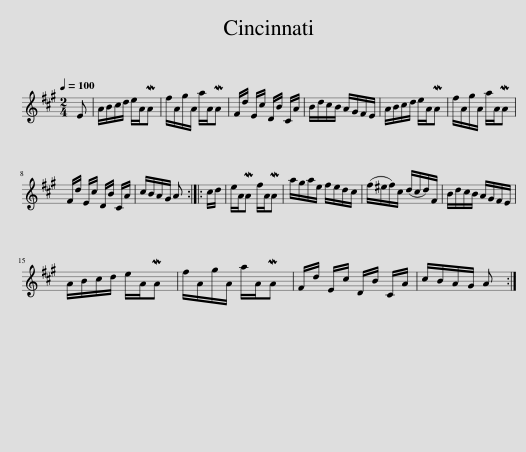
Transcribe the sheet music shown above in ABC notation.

X:1
L:1/8
Q:1/4=100
M:2/4
I:linebreak $
K:none
V:1 treble transpose="8 "
V:1
[K:A] E | A/B/c/d/ e/A/MA | f/A/g/A/ a/A/MA | F/d/ E/c/ D/B/ C/A/ | B/d/c/B/ A/G/F/E/ | %5
 A/B/c/d/ e/A/MA | f/A/g/A/ a/A/MA |$ F/d/ E/c/ D/B/ C/A/ | c/B/A/G/ A :: c/d/ | %10
 e/A/MA f/A/MA | a/g/a/e/ f/e/d/c/ | (f/^e/f/)c/ (d/c/d/)F/ | B/d/c/B/ A/G/F/E/ |$ A/B/c/d/ e/A/MA | %15
 f/A/g/A/ a/A/MA | F/d/ E/c/ D/B/ C/A/ | c/B/A/G/ A :| %18
